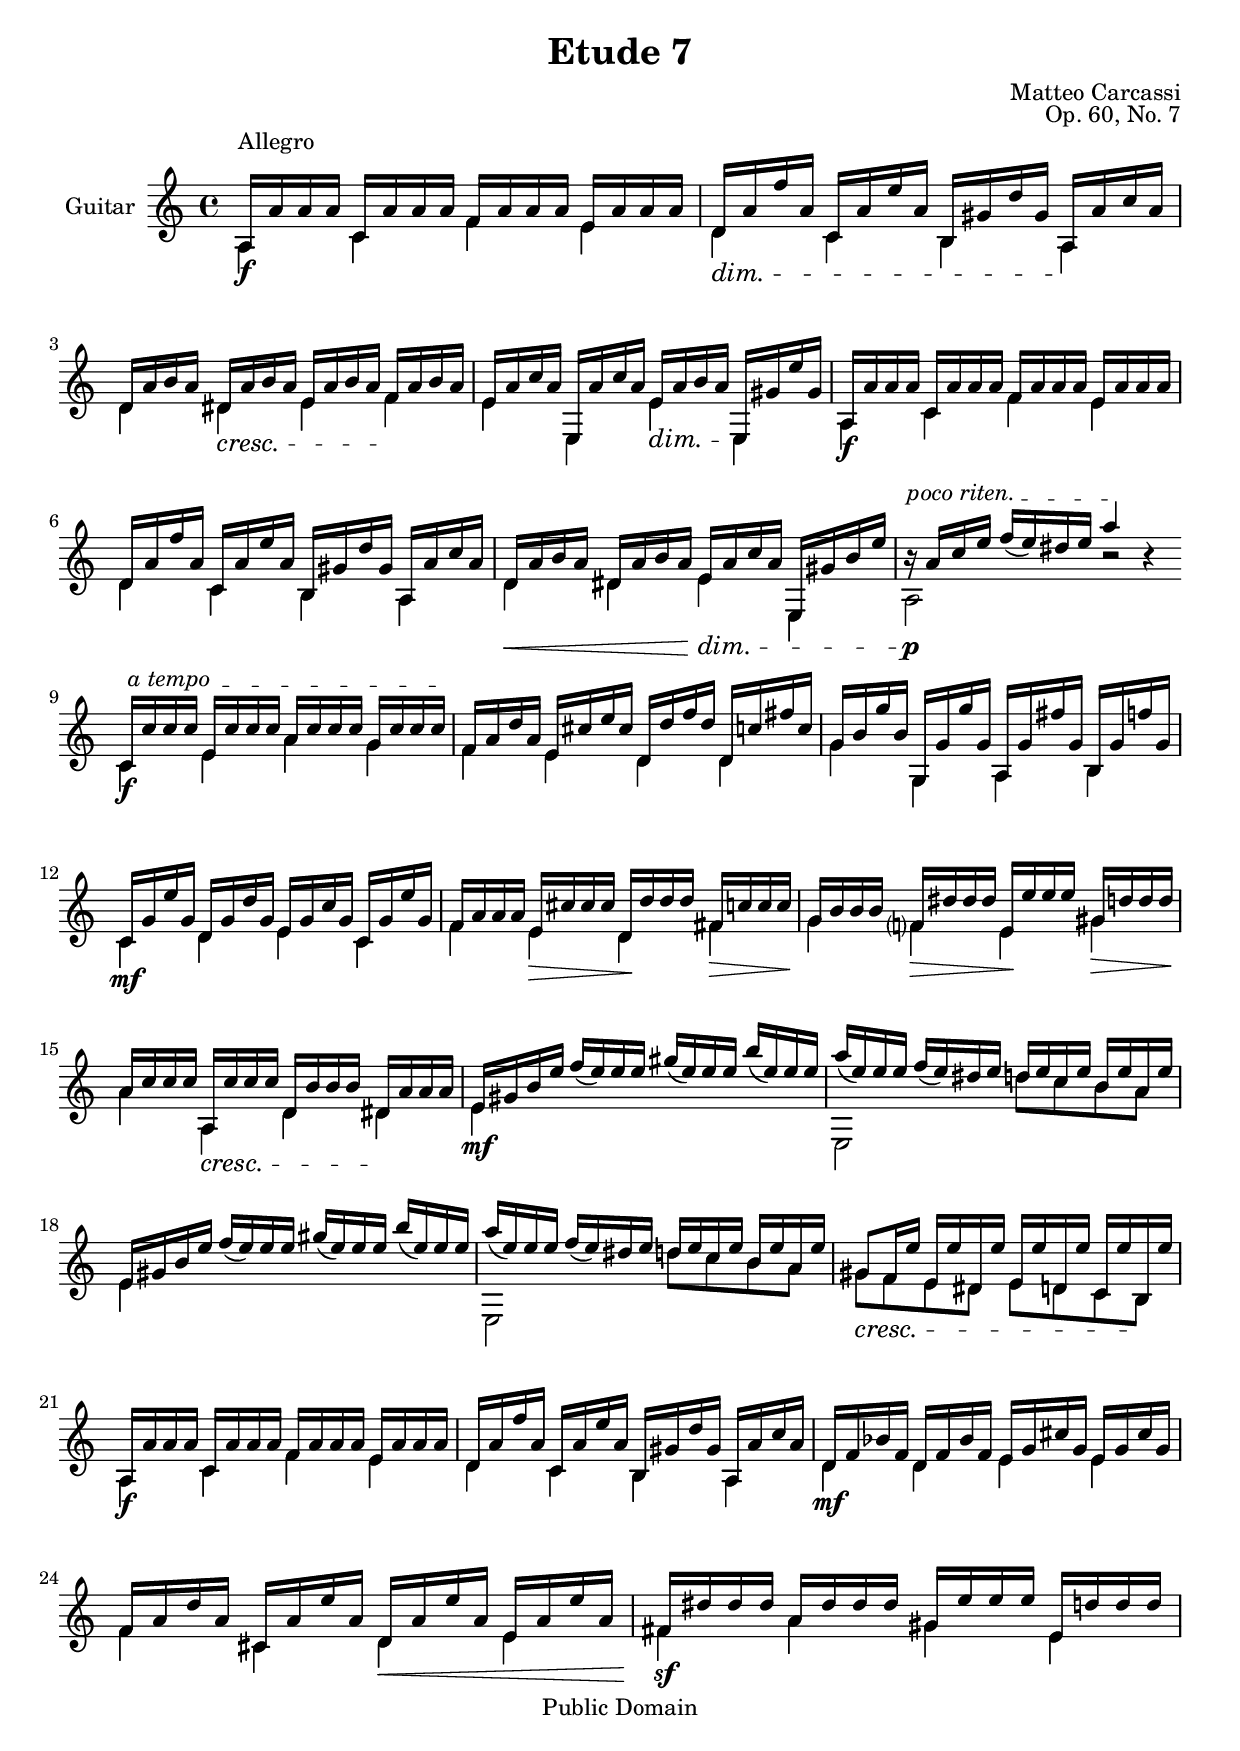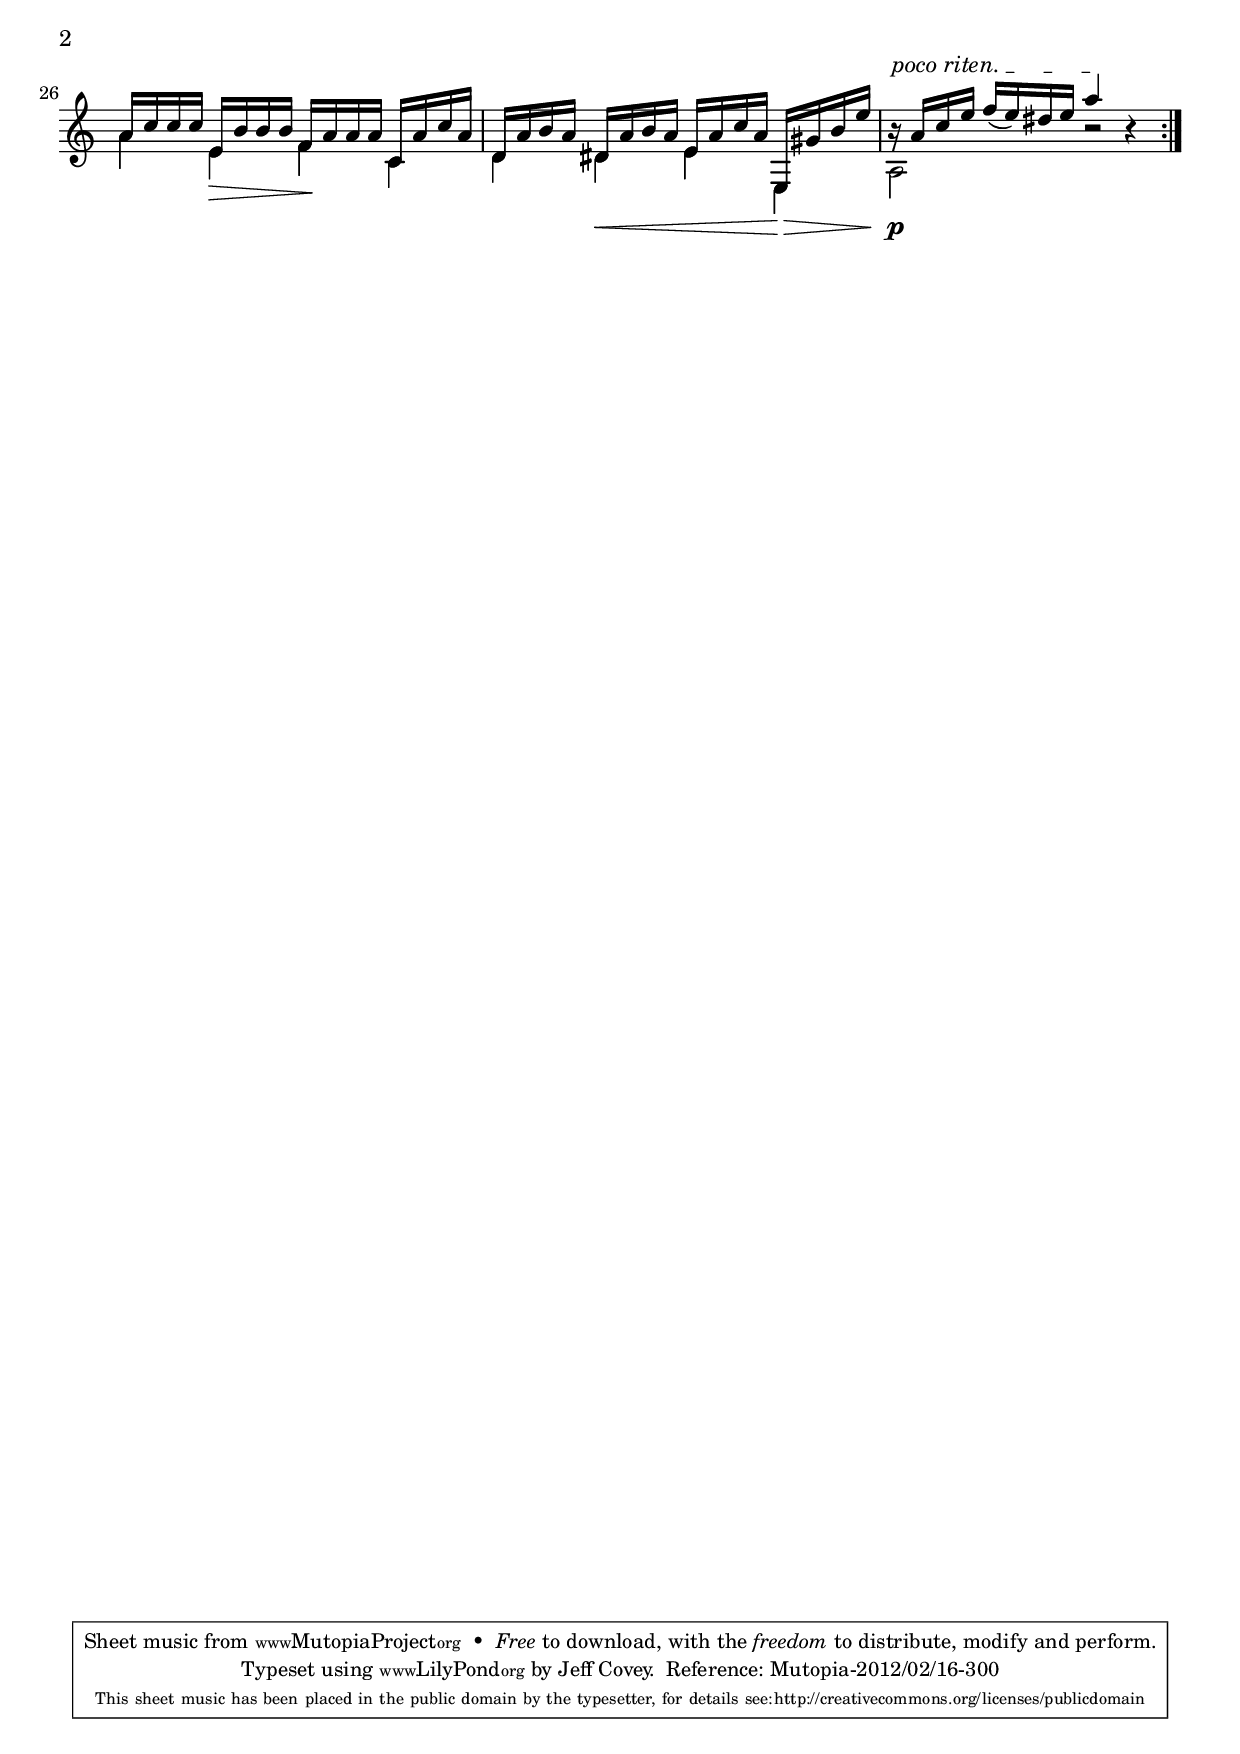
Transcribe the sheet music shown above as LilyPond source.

% Updated to Lilypond 2.4.2 by Ruud van Silfhout <Ruud.vanSilfhout@mutopiaproject.org> (31/Jan/2005)
% Corrected Opus Number by Nick Payne, updated to v2.14.2 by Javier Ruiz-Alma

\version "2.14.2"

\header {
    title =       "Etude 7"
    opus =        "Op. 60, No. 7"
    composer =    "Matteo Carcassi"
    
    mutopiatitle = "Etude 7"
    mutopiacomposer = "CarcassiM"
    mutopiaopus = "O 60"
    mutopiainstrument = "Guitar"
    date = "19th C."
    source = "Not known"
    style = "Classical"
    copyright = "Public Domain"
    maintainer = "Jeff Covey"
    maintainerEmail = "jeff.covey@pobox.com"
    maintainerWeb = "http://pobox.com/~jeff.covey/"
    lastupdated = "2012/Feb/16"

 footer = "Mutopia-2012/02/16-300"
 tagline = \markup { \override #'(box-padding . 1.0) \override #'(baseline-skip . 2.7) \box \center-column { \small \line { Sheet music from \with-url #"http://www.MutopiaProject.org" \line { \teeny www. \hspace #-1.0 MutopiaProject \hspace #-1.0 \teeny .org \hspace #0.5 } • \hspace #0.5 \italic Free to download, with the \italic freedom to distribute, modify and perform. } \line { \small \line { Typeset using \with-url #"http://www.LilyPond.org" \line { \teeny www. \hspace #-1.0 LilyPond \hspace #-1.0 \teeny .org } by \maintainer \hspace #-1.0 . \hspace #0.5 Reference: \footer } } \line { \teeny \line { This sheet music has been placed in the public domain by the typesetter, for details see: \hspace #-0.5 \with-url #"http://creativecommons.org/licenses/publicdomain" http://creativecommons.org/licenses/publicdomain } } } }
}

global = {
    \set Staff.midiInstrument = "acoustic guitar (nylon)"
    \transposition c  % guitar music actually sounds an
                      % octave lower than written.
    \set Staff.instrumentName = "Guitar"
  {
    \clef violin \time 4/4 \key a \minor
	  \override TextScript   #'padding = #3
  	s1^\markup { "Allegro" }
	  \skip 1*7 \bar "||:" \break
	  \repeat volta 2 { \skip 1*20 }  
  }
}

dim =  {
    \set decrescendoText = \markup { \italic "dim." }
    \set decrescendoSpanner = #'nil
}
cresc =  {
    \set crescendoText = \markup { \italic "cresc." }
    \set crescendoSpanner = #'nil
}

melody =  \relative c' {
    \stemUp
        
     a16[ a' a a]  c,[ a' a a]  f[ a a a]  e[ a a a]
     d,[ a' f' a,] c, a' e' a,]  b,[ gis' d' gis,]  a,[ a' c a]
     d,[ a' b a]  dis,[ a' b a]  e[ a b a]  f[ a b a]
     e[ a c a]  e,[ a' c a]  e[ a b a]  e,[ gis' e' gis,]

				% 5

     \override TextSpanner #'(bound-details left text) = #"poco riten. "

     a,[ a' a a]  c,[ a' a a]  f[ a a a]  e[ a a a]
     d,[ a' f' a,] c, a' e' a,]  b,[ gis' d' gis,]  a,[ a' c a]
     d,[ a' b a]  dis,[ a' b a]  e[ a c a]  e,[ gis' b e] 
     r\startTextSpan a,[ c e]  f[ ( e) dis e] a4 \stopTextSpan r
    
				% 9

     \override TextSpanner #'(bound-details left text) = #" a tempo  "
				
     c,,16[ \startTextSpan c' c c]  e,[ c' c c]
     a[ c c c]  g[ c c c \stopTextSpan ]
     f,[ a d a]  e[ cis' e cis]  d,[ d' f d]  d,[ c' fis c]
     g[ b g' b,]  g,[ g' g' g,]  a,[ g' fis' g,]  b,[ g' f' g,]
     c,[ g' e' g,]  d[ g d' g,]  e[ g c g]  c,[ g' e' g,]
     f[ a a a]  e[ cis' cis cis]  d,[ d' d d]  fis,[ c' c c]
     g[ b b b]  f?[ dis' dis dis]  e,[ e' e e]  gis,[ d' d d]
     a[ c c c]  a,[ c' c c]  d,[ b' b b]  dis,[ a' a a]

				% 16

     e16[ gis b e]  f[ ( e) e e]  gis[ ( e) e e]  b'[ ( e,) e e]
     a[ ( e) e e]  f[ ( e) dis e]  d[ e c e]  b[ e a, e']
     e,[ gis b e]  f[ ( e) e e]  gis[ ( e) e e]  b'[ ( e,) e e]
     a[ ( e) e e]  f[ ( e) dis e]  d[ e c e]  b[ e a, e']
     gis,8[ f16 e']  e,[ e' dis, e']  e,[ e' d, e']  c,[ e' b, e']

				% 21
				
     \override TextSpanner #'(bound-details left text) = #"poco riten. "
    
     a,,16[ a' a a]  c,[ a' a a]  f[ a a a]  e[ a a a]
     d,[ a' f' a,] c, a' e' a,]  b,[ gis' d' gis,]  a,[ a' c a]
     d,[ f bes f]  d[ f bes f]  e[ g cis g]  e[ g cis g]
     f[ a d a]  cis,[ a' e' a,]  d,[ a' e' a,]  e[ a e' a,]
     fis[ dis' dis dis]  a[ dis dis dis]  gis,[ e' e e]  e,[ d' d d]
     a[ c c c]  e,[ b' b b]  f[ a a a]  c,[ a' c a]
     d,[ a' b a]  dis,[ a' b a]  e[ a c a]  e,[ gis' b e]
     r \startTextSpan a,[ c e]  f[ ( e) dis e] a4 \stopTextSpan r
    
}

bass =  \relative c' {
    \stemDown
    
    a4_\f c f e |
    \deprecateddim d \> c  b a \! |
    d \deprecatedcresc dis \< e f \! | e e, \deprecateddim e'\> e, \! |
    a_\f c f e | d c b a |
    d \< dis \deprecateddim e\!\>  e, a2\!_\p r

				% 9

    c4_\f e a g | f e d d |
    g g, a b | c_\mf d e c | 
    f e\>  d\! fis \> | g\! f \>  e\! gis \> | a\! \deprecatedcresc a, \< d dis \!

				% 16

    e_\mf s s s   e,2 d''8 c b a
    e4 s s s  e,2 d''8 c b a 
    \deprecatedcresc gis \< f e dis e d c b \!

				% 21

    a4_\f c f e d c b a
    d_\mf d e e f cis d \< e 
    fis\!_\sf a gis e
    a e \>  f\! c
    d dis \< e  e,\! \> \!
    a2_\p r
        
}


\score {
    \context Staff = "guitar" << 
        \global 
        \context Voice = "melody" { \melody }
      	\context Voice = "bass"   { \bass   }
    >>
    \layout { }
    
  \midi {
    \context {
      \Score
      tempoWholesPerMinute = #(ly:make-moment 110 4)
      }
    }


}

